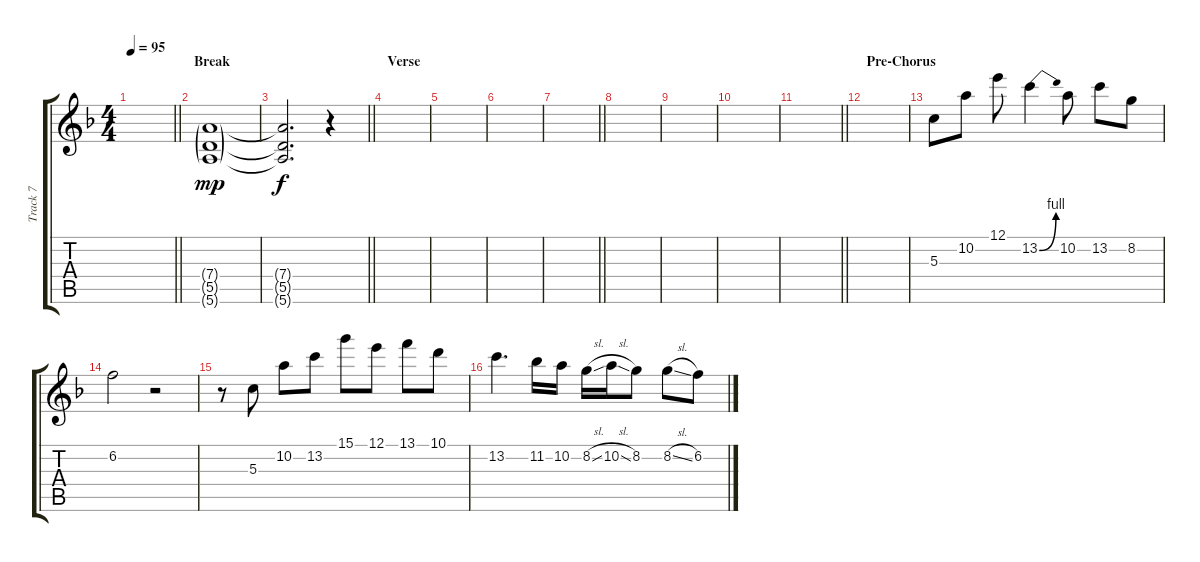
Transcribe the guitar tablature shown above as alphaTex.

\track ("Track 7" "Track 7") {instrument overdrivenguitar}
\staff {score tabs}
\tuning (E4 B3 G3 D3 A2 E2) {hide}
\ts (4 4)
\tempo 95
\clef g2
\barLineRight lightlight
\ks f
|
\section ("" "Break")
(7.4{g} 5.5{g} 5.6{g}).1{dy mp} |
\barLineRight lightlight
(7.4{t} 5.5{t} 5.6{t}).2{d dy f} r.4 |
\section ("" "Verse")
|
|
|
\barLineRight lightlight
|
|
|
|
\barLineRight lightlight
|
\section ("" "Pre-Chorus")
|
5.3.8 10.2.8 12.1.8 13.2{be (bend 0 0 60 4)}.4 10.2.8 13.2.8 8.2.8 |
6.2.2 r.2 |
r.8 5.3.8 10.2.8 13.2.8 15.1.8 12.1.8 13.1.8 10.1.8 |
13.2.4{d} 11.2.16 10.2.16 8.2{sl}.16 10.2{sl}.16 8.2.8 8.2{sl}.8 6.2.8
